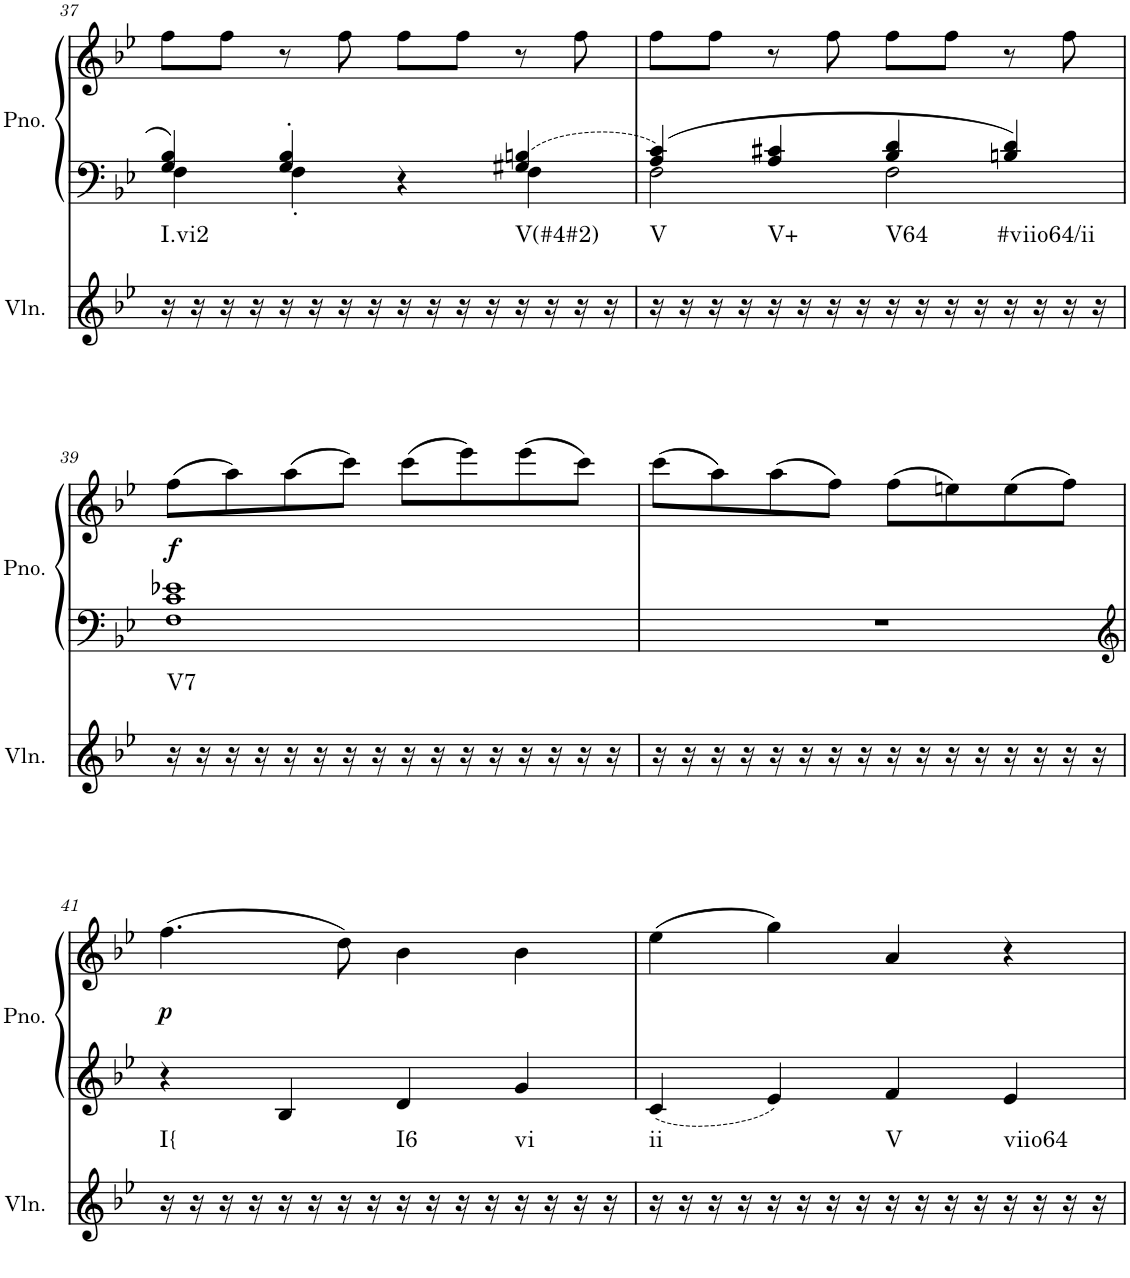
**kern	**harte	**kern	**kern	**dynam
*part2	*part2	*part1	*part1	*part1
*staff3	*	*staff2	*staff1	*staff1/2
*I"Violin	*	*I"Piano, Piano right	*	*
*I'Vln.	*	*I'Pno.	*	*
!!LO:PB:g=z
*clefG2	*	*clefF4	*clefG2	*
*k[b-e-]	*	*k[b-e-]	*k[b-e-]	*
*M2/2	*	*M2/2	*M2/2	*
*met(c|)	*	*met(c|)	*met(c|)	*
=37	=37	=37	=37	=37
*	*	*^	*	*
!	!LO:H:kt=I.vi2	!	!	!	!
16r	N	4G/ 4B-/	4F\	8ff\L	.
16r	.	.	.	.	.
16r	.	.	.	8ff\J	.
16r	.	.	.	.	.
16r	.	4G/' 4B-/'	4F'\	8r	.
16r	.	.	.	.	.
16r	.	.	.	8ff\	.
16r	.	.	.	.	.
16r	.	4r	4ryy	8ff\L	.
16r	.	.	.	.	.
16r	.	.	.	8ff\J	.
16r	.	.	.	.	.
!	!LO:H:kt=V(#4#2)	!	!	!	!
16r	N	4G#X/ 4Bn/	4F\	8r	.
16r	.	.	.	.	.
16r	.	.	.	8ff\	.
16r	.	.	.	.	.
=38	=38	=38	=38	=38	=38
!	!LO:H:kt=V	!	!	!	!
16r	N	4A/ 4c/	2F\	8ff\L	.
16r	.	.	.	.	.
16r	.	.	.	8ff\J	.
16r	.	.	.	.	.
!	!LO:H:kt=V+	!	!	!	!
16r	N	4A/ 4c#X/	.	8r	.
16r	.	.	.	.	.
16r	.	.	.	8ff\	.
16r	.	.	.	.	.
!	!LO:H:kt=V64	!	!	!	!
16r	N	4B-/ 4d/	2F\	8ff\L	.
16r	.	.	.	.	.
16r	.	.	.	8ff\J	.
16r	.	.	.	.	.
!	!LO:H:kt=#viio64/ii	!	!	!	!
16r	N	4Bn/ 4d/	.	8r	.
16r	.	.	.	.	.
16r	.	.	.	8ff\	.
16r	.	.	.	.	.
*	*	*v	*v	*	*
!!LO:LB:g=z
=39	=39	=39	=39	=39
!	!LO:H:kt=V7	!	!	!LO:DY:b
16r	N	1F 1c 1e-X	(8ff\L	f
16r	.	.	.	.
16r	.	.	8aa\)	.
16r	.	.	.	.
16r	.	.	(8aa\	.
16r	.	.	.	.
16r	.	.	8ccc\J)	.
16r	.	.	.	.
16r	.	.	(8ccc\L	.
16r	.	.	.	.
16r	.	.	8eee-\)	.
16r	.	.	.	.
16r	.	.	(8eee-\	.
16r	.	.	.	.
16r	.	.	8ccc\J)	.
16r	.	.	.	.
=40	=40	=40	=40	=40
16r	.	1r	(8ccc\L	.
16r	.	.	.	.
16r	.	.	8aa\)	.
16r	.	.	.	.
16r	.	.	(8aa\	.
16r	.	.	.	.
16r	.	.	8ff\J)	.
16r	.	.	.	.
16r	.	.	(8ff\L	.
16r	.	.	.	.
16r	.	.	8een\)	.
16r	.	.	.	.
16r	.	.	(8ee\	.
16r	.	.	.	.
16r	.	.	8ff\J)	.
16r	.	.	.	.
!!LO:LB:g=z
=41	=41	=41	=41	=41
*	*	*clefG2	*	*
!	!LO:H:kt=I{	!	!	!LO:DY:b
16r	N	4r	(4.ff\	p
16r	.	.	.	.
16r	.	.	.	.
16r	.	.	.	.
16r	.	4B-/	.	.
16r	.	.	.	.
16r	.	.	8dd\)	.
16r	.	.	.	.
!	!LO:H:kt=I6	!	!	!
16r	N	4d/	4b-\	.
16r	.	.	.	.
16r	.	.	.	.
16r	.	.	.	.
!	!LO:H:kt=vi	!	!	!
16r	N	4g/	4b-\	.
16r	.	.	.	.
16r	.	.	.	.
16r	.	.	.	.
=42	=42	=42	=42	=42
!	!LO:H:kt=ii	!	!	!
16r	N	4c/	(4ee-\	.
16r	.	.	.	.
16r	.	.	.	.
16r	.	.	.	.
16r	.	4e-/	4gg\)	.
16r	.	.	.	.
16r	.	.	.	.
16r	.	.	.	.
!	!LO:H:kt=V	!	!	!
16r	N	4f/	4a/	.
16r	.	.	.	.
16r	.	.	.	.
16r	.	.	.	.
!	!LO:H:kt=viio64	!	!	!
16r	N	4e-/	4r	.
16r	.	.	.	.
16r	.	.	.	.
16r	.	.	.	.
=	=	=	=	=
*-	*-	*-	*-	*-
